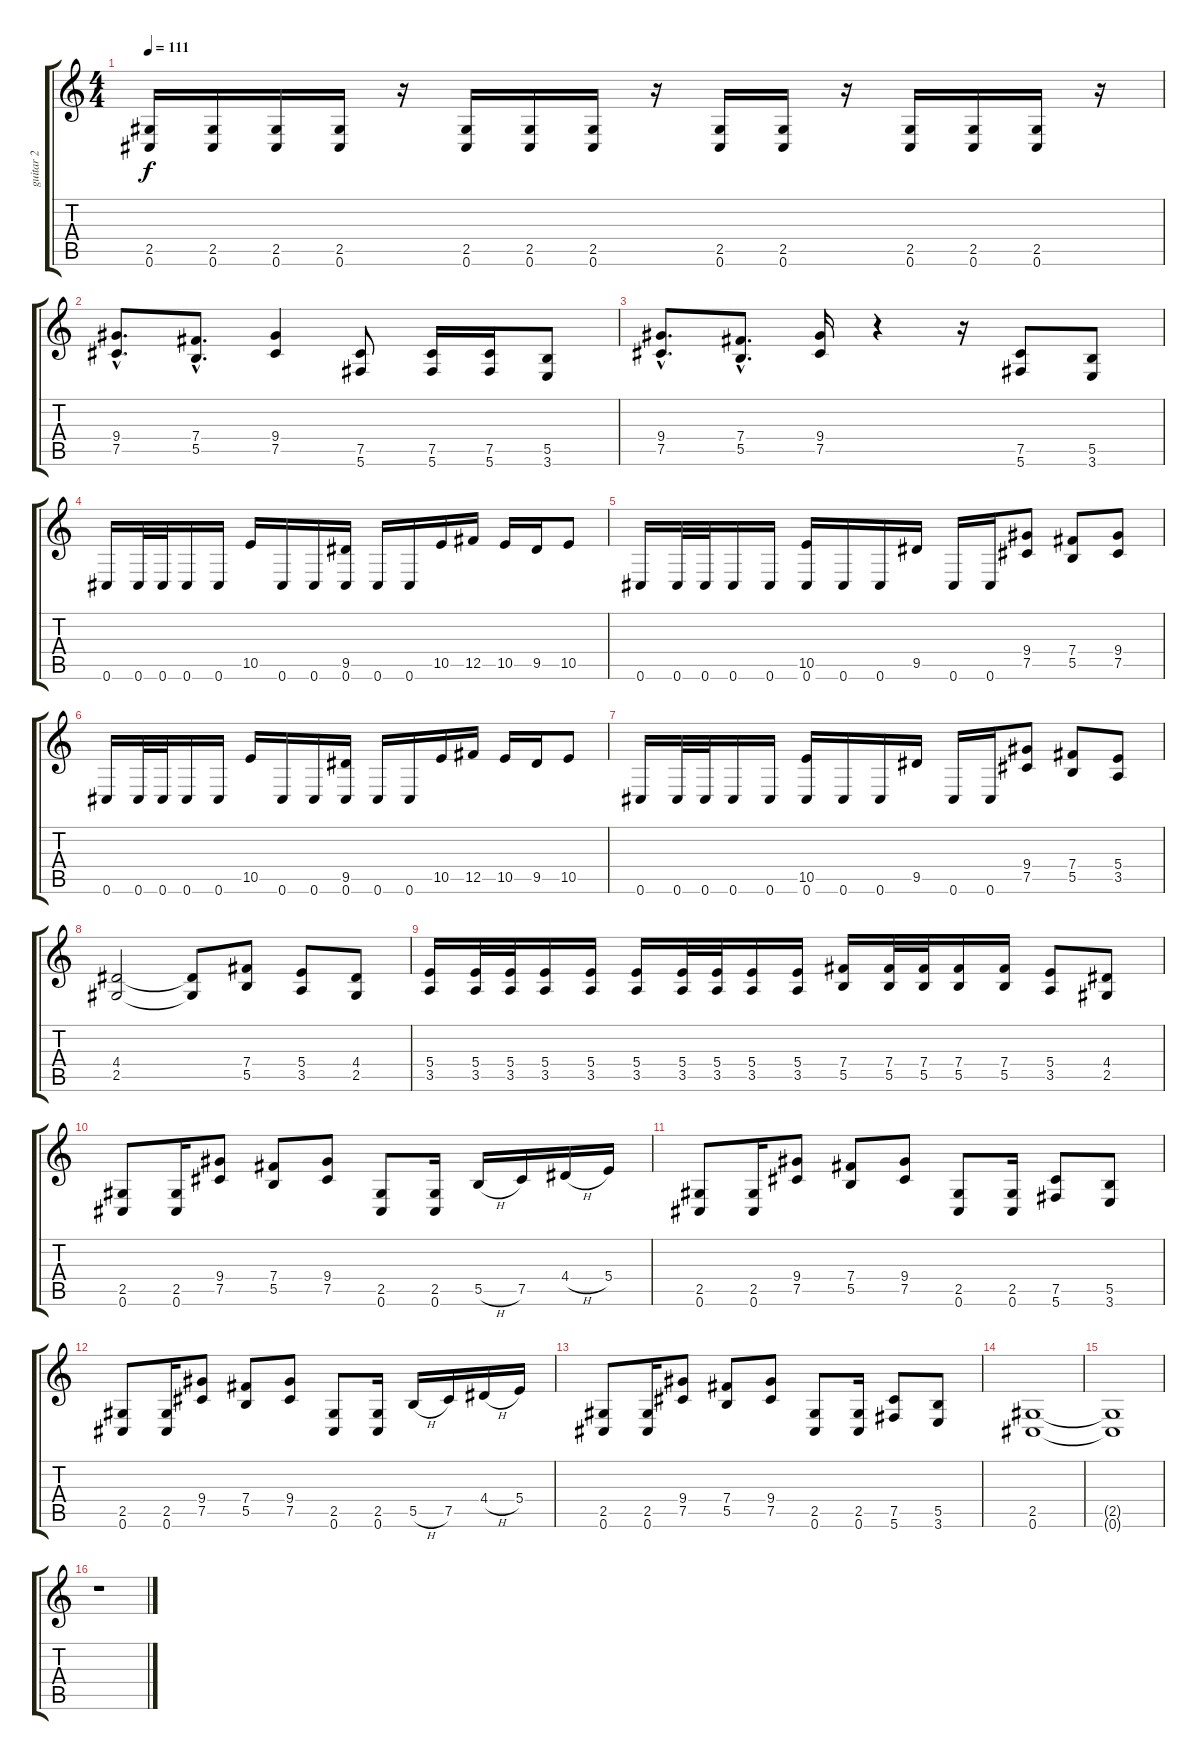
\track ("guitar 2" "guitar 2") {instrument distortionguitar}
\staff {score tabs}
\tuning (Db4 Ab3 E3 B2 Gb2 Db2) {hide}
\ts (4 4)
\tempo 111
\clef g2
\ks c
(2.5 0.6).16{dy f} (2.5 0.6).16 (2.5 0.6).16 (2.5 0.6).16 r.16 (2.5 0.6).16 (2.5 0.6).16 (2.5 0.6).16 r.16 (2.5 0.6).16 (2.5 0.6).16 r.16 (2.5 0.6).16 (2.5 0.6).16 (2.5 0.6).16 r.16 |
(9.4{hac} 7.5{hac}).8{d} (7.4{hac} 5.5{hac}).8{d} (9.4 7.5).4 (7.5 5.6).8 (7.5 5.6).16 (7.5 5.6).16 (5.5 3.6).8 |
(9.4{hac} 7.5{hac}).8{d} (7.4{hac} 5.5{hac}).8{d} (9.4 7.5).16 r.4 r.16 (7.5 5.6).8 (5.5 3.6).8 |
0.6.16 0.6.32 0.6.32 0.6.16 0.6.16 10.5.16 0.6.16 0.6.16 (9.5 0.6).16 0.6.16 0.6.16 10.5.16 12.5.16 10.5.16 9.5.16 10.5.8 |
0.6.16 0.6.32 0.6.32 0.6.16 0.6.16 (10.5 0.6).16 0.6.16 0.6.16 9.5.16 0.6.16 0.6.16 (9.4 7.5).8 (7.4 5.5).8 (9.4 7.5).8 |
0.6.16 0.6.32 0.6.32 0.6.16 0.6.16 10.5.16 0.6.16 0.6.16 (9.5 0.6).16 0.6.16 0.6.16 10.5.16 12.5.16 10.5.16 9.5.16 10.5.8 |
0.6.16 0.6.32 0.6.32 0.6.16 0.6.16 (10.5 0.6).16 0.6.16 0.6.16 9.5.16 0.6.16 0.6.16 (9.4 7.5).8 (7.4 5.5).8 (5.4 3.5).8 |
(4.4 2.5).2 (4.4{t} 2.5{t}).8 (7.4 5.5).8 (5.4 3.5).8 (4.4 2.5).8 |
(5.4 3.5).16 (5.4 3.5).32 (5.4 3.5).32 (5.4 3.5).16 (5.4 3.5).16 (5.4 3.5).16 (5.4 3.5).32 (5.4 3.5).32 (5.4 3.5).16 (5.4 3.5).16 (7.4 5.5).16 (7.4 5.5).32 (7.4 5.5).32 (7.4 5.5).16 (7.4 5.5).16 (5.4 3.5).8 (4.4 2.5).8 |
(2.5 0.6).8 (2.5 0.6).16 (9.4 7.5).8 (7.4 5.5).8 (9.4 7.5).8 (2.5 0.6).8 (2.5 0.6).16 5.5{h}.16 7.5.16 4.4{h}.16 5.4.16 |
(2.5 0.6).8 (2.5 0.6).16 (9.4 7.5).8 (7.4 5.5).8 (9.4 7.5).8 (2.5 0.6).8 (2.5 0.6).16 (7.5 5.6).8 (5.5 3.6).8 |
(2.5 0.6).8 (2.5 0.6).16 (9.4 7.5).8 (7.4 5.5).8 (9.4 7.5).8 (2.5 0.6).8 (2.5 0.6).16 5.5{h}.16 7.5.16 4.4{h}.16 5.4.16 |
(2.5 0.6).8 (2.5 0.6).16 (9.4 7.5).8 (7.4 5.5).8 (9.4 7.5).8 (2.5 0.6).8 (2.5 0.6).16 (7.5 5.6).8 (5.5 3.6).8 |
(2.5 0.6).1 |
(2.5{t} 0.6{t}).1 |
r.1
